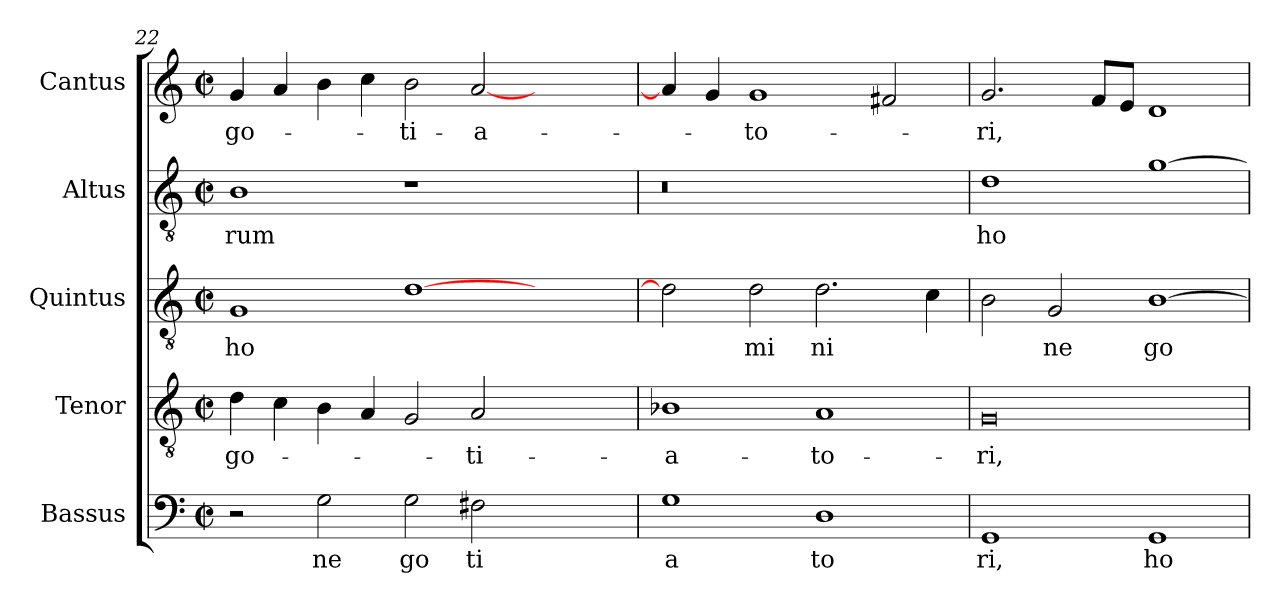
**kern	**text	**kern	**text	**kern	**text	**kern	**text	**kern	**text
*part5	*part5	*part4	*part4	*part3	*part3	*part2	*part2	*part1	*part1
*staff5	*staff5	*staff4	*staff4	*staff3	*staff3	*staff2	*staff2	*staff1	*staff1
*I"Bassus	*	*I"Tenor	*	*I"Quintus	*	*I"Altus	*	*I"Cantus	*
*clefF4	*	*clefGv2	*	*clefGv2	*	*clefGv2	*	*clefG2	*
*M2/2	*	*M2/2	*	*M2/2	*	*M2/2	*	*M2/2	*
*met(c|)	*	*met(c|)	*	*met(c|)	*	*met(c|)	*	*met(c|)	*
=22	=22	=22	=22	=22	=22	=22	=22	=22	=22
!	!	!	!LO:LY:b:cj	!	!LO:LY:b:cj	!	!LO:LY:b:cj	!	!LO:LY:b:cj
2r	.	4d\	-go-	1G	ho	1B	rum	4g/	-go-
.	.	4c\	.	.	.	.	.	4a/	.
!	!LO:LY:b:cj	!	!	!	!	!	!	!	!
2G\	ne	4B\	.	.	.	.	.	4b\	.
.	.	4A/	.	.	.	.	.	4cc\	.
!	!LO:LY:b:cj	!	!	!	!	!LO:N:vis=1	!	!	!LO:LY:b:cj
2G\	go	2G/	.	[>1d	.	0r	.	2b\	-ti-
!	!LO:LY:b:cj	!	!LO:LY:b:cj	!	!	!	!	!	!LO:LY:b:cj
2F#\	ti	2A/	-ti-	.	.	.	.	[<2a/	-a-
1ryy	.	1ryy	.	1ryy	.	.	.	1ryy	.
=23	=23	=23	=23	=23	=23	=23	=23	=23	=23
!	!LO:LY:b:cj	!	!LO:LY:b:cj	!	!	!	!	!	!
1G	a	1B-	-a-	2d\]	.	0r	.	4a/]	.
.	.	.	.	.	.	.	.	4g/	.
!	!	!	!	!	!LO:LY:b:cj	!	!	!	!LO:LY:b:cj
.	.	.	.	2d\	mi	.	.	1g	-to-
!	!LO:LY:b:cj	!	!LO:LY:b:cj	!	!LO:LY:b:cj	!	!	!	!
1D	to	1A	-to-	2.d\	ni	.	.	.	.
.	.	.	.	.	.	.	.	2f#/	.
.	.	.	.	4c\	.	.	.	.	.
=24	=24	=24	=24	=24	=24	=24	=24	=24	=24
!	!LO:LY:b:cj	!	!LO:LY:b:cj	!	!	!	!LO:LY:b:cj	!	!LO:LY:b:cj
1GG	ri,	0G	-ri,	2B\	.	1d	ho	2.g/	-ri,
!	!	!	!	!	!LO:LY:b:cj	!	!	!	!
.	.	.	.	2G/	ne	.	.	.	.
.	.	.	.	.	.	.	.	8f/L	.
.	.	.	.	.	.	.	.	8e/J	.
!	!LO:LY:b:cj	!	!	!	!LO:LY:b:cj	!	!	!	!
1GG	ho	.	.	[>1B	go	[>1g	.	1d	.
=	=	=	=	=	=	=	=	=	=
*-	*-	*-	*-	*-	*-	*-	*-	*-	*-
